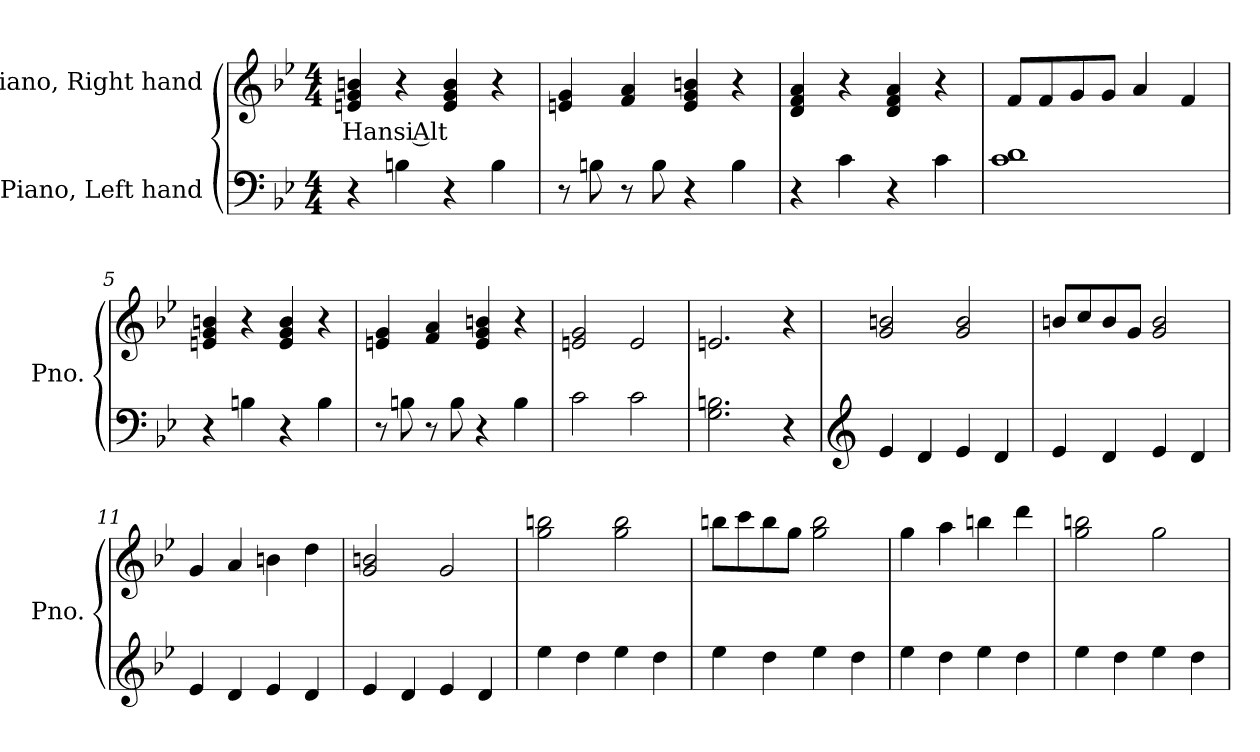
**kern	**kern	**text
*part2	*part1	*part1
*staff2	*staff1	*staff1
*I"Piano, Left hand	*I"Piano, Right hand	*
*I'Pno.	*I'Pno.	*
*clefF4	*clefG2	*
*k[b-e-]	*k[b-e-]	*
*M4/4	*M4/4	*
*MM120	*MM120	*
=1	=1	=1
!	!	!LO:LY:b
4r	4en/ 4g/ 4bn/	Hansi Alt
4Bn\	4r	.
4r	4e/ 4g/ 4b/	.
4B\	4r	.
=2	=2	=2
8r	4en/ 4g/	.
8Bn\	.	.
8r	4f/ 4a/	.
8B\	.	.
4r	4e/ 4g/ 4bn/	.
4B\	4r	.
=3	=3	=3
4r	4d/ 4f/ 4a/	.
4c\	4r	.
4r	4d/ 4f/ 4a/	.
4c\	4r	.
=4	=4	=4
1c 1d	8f/L	.
.	8f/	.
.	8g/	.
.	8g/J	.
.	4a/	.
.	4f/	.
=5	=5	=5
4r	4en/ 4g/ 4bn/	.
4Bn\	4r	.
4r	4e/ 4g/ 4b/	.
4B\	4r	.
!!LO:LB:g=z
=6	=6	=6
8r	4en/ 4g/	.
8Bn\	.	.
8r	4f/ 4a/	.
8B\	.	.
4r	4e/ 4g/ 4bn/	.
4B\	4r	.
=7	=7	=7
2c\	2en/ 2g/	.
2c\	2e/	.
=8	=8	=8
2.G\ 2.Bn\	2.en/	.
4r	4r	.
=9	=9	=9
*clefG2	*	*
4e-/	2g/ 2bn/	.
4d/	.	.
4e-/	2g/ 2b/	.
4d/	.	.
=10	=10	=10
4e-/	8bn/L	.
.	8cc/	.
4d/	8b/	.
.	8g/J	.
4e-/	2g/ 2b/	.
4d/	.	.
=11	=11	=11
4e-/	4g/	.
4d/	4a/	.
4e-/	4bn\	.
4d/	4dd\	.
=12	=12	=12
4e-/	2g/ 2bn/	.
4d/	.	.
4e-/	2g/	.
4d/	.	.
!!LO:LB:g=z
=13	=13	=13
4ee-\	2gg\ 2bbn\	.
4dd\	.	.
4ee-\	2gg\ 2bb\	.
4dd\	.	.
=14	=14	=14
4ee-\	8bbn\L	.
.	8ccc\	.
4dd\	8bb\	.
.	8gg\J	.
4ee-\	2gg\ 2bb\	.
4dd\	.	.
=15	=15	=15
4ee-\	4gg\	.
4dd\	4aa\	.
4ee-\	4bbn\	.
4dd\	4ddd\	.
=16	=16	=16
4ee-\	2gg\ 2bbn\	.
4dd\	.	.
4ee-\	2gg\	.
4dd\	.	.
=	=	=
*-	*-	*-
